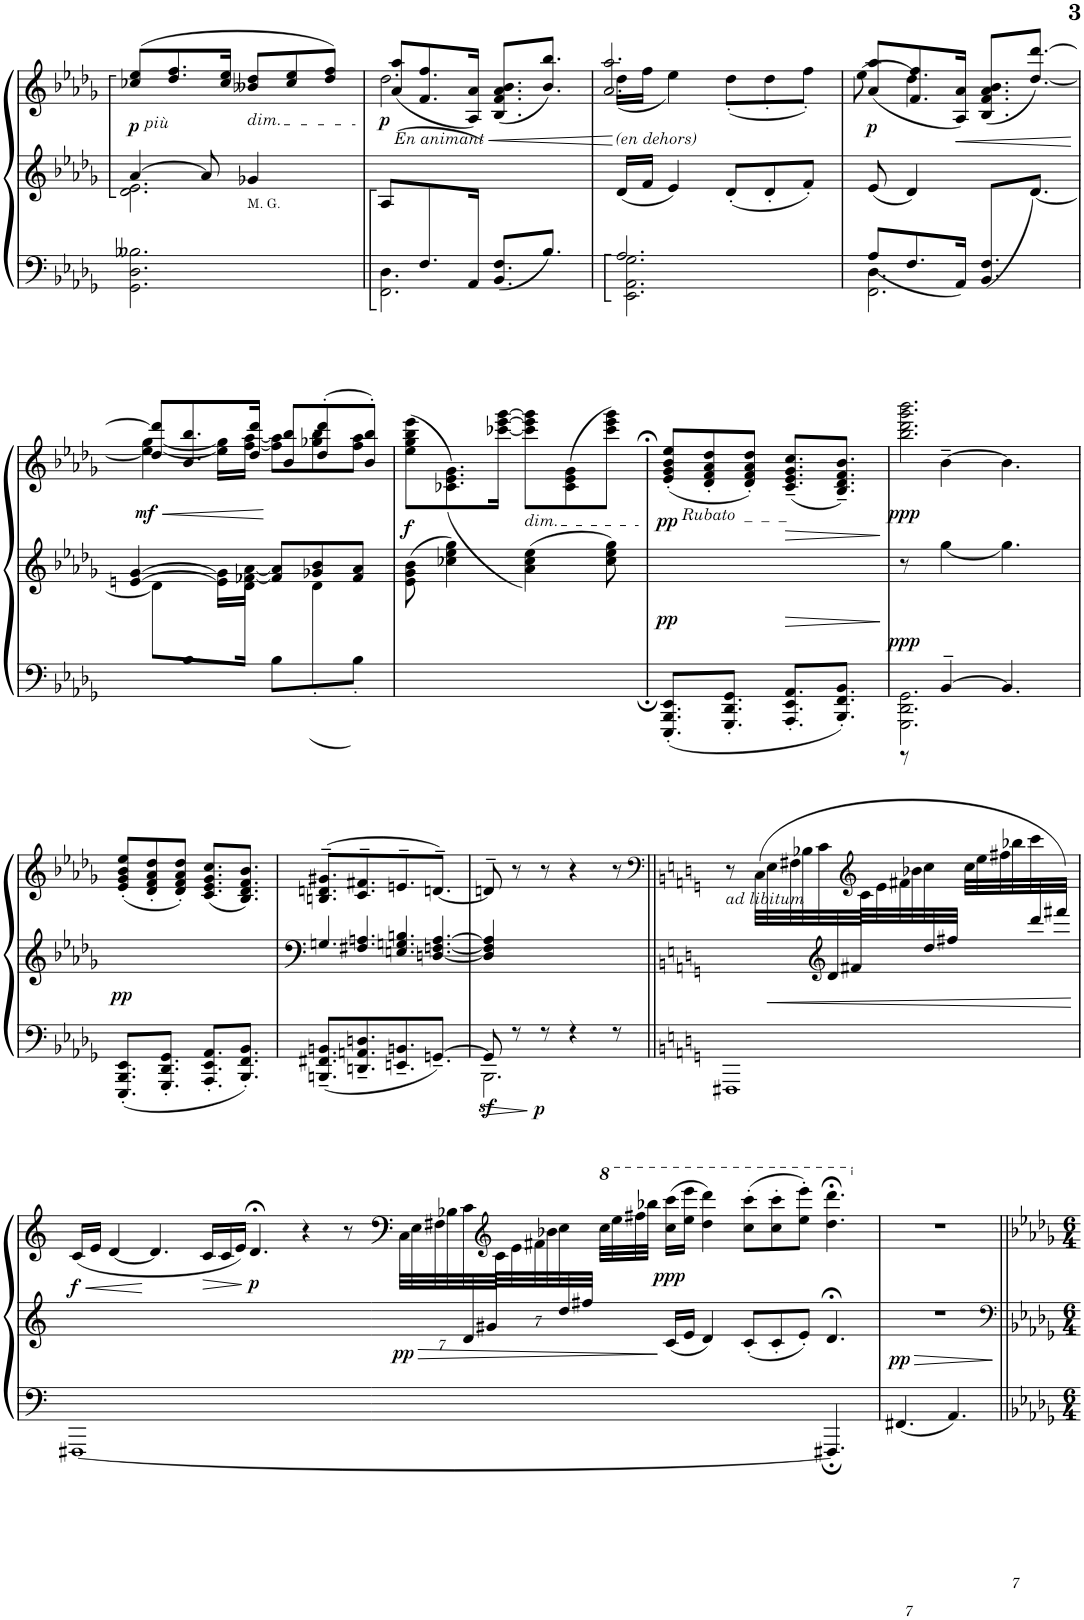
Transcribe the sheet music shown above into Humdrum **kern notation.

**kern	**kern	**kern	**dynam
*part1	*part1	*part1	*part1
*staff3	*staff2	*staff1	*staff1/2/3
*I"Piano	*	*	*
*I'Pno.	*	*	*
!!LO:PB:g=z
*clefF4	*clefG2	*clefG2	*
*k[b-e-a-d-g-]	*k[b-e-a-d-g-]	*k[b-e-a-d-g-]	*
*M6/8	*M6/8	*M6/8	*
=32	=32	=32	=32
*	*^	*	*
!	!	!	!LO:TX:b:i:t=più	!
!	!	!	!	!LO:DY:b
2.GG-\ 2.D-\ 2.B--X\	2.d-\ 2.e-\	[4a-/	(>8cc-X/ 8ee-/L	p
.	.	.	8.dd-/ 8.ff/	.
.	.	8a-/]	.	.
.	.	.	16cc-/ 16ee-/Jk	.
!	!	!	!LO:TX:b:i:t=dim.	!
!	!	!LO:TX:b:t=M. G.	!	!
.	.	4g-X/	8b--X/ 8dd-/L	.
.	.	.	8cc-/ 8ee-/	.
.	.	8ryy	8dd-/ 8ff/J)	.
=33	=33	=33	=33	=33
*^	*	*	*	*
*	*^	*	*	*	*
!	!	!	!	!	!LO:TX:b:i:t=En animant	!
!	!	!	!	!	!	!LO:HP:b
*	*	*	*	*	*^	*
!	!	!	!	!	!	!	!LO:DY:n=1:b
4.D-\	8ryy	2.FF\	8A-/L	2.ryy	2.dd-\	(8a-/ 8aa-/L	< p
.	8.F/	.	2ryy	.	.	8.f/ 8.ff/	.
.	16AA-/Jk	.	.	.	.	16A-/ 16a-/Jk)	.
8.BB-/ 8.F/L	4.ryy	.	.	.	.	(8.B-/ 8.f/ 8.a-/ 8.b-/L	.
8.B-/J	.	.	.	.	.	8.b-/ 8.bb-/J)	.
.	.	.	8ryy	.	.	.	.
*	*v	*v	*	*	*	*	*
*	*	*v	*v	*	*	*
=34	=34	=34	=34	=34	=34
!	!	!	!LO:TX:b:i:t=(en dehors)	!	!
2.A-/	2.EE-\ 2.AA-\ 2.G-\	16d-/LL	2.a-/ 2.aa-/	(16dd-\LL	.
.	.	16f/JJ	.	16ff\JJ	.
.	.	4e-/	.	4ee-\)	.
.	.	8d-'/L	.	(8dd-'\L	.
.	.	8d-'/	.	8dd-'\	.
.	.	8f'/J	.	8ff'\J)	.
=35	=35	=35	=35	=35	=35
*^	*^	*	*	*	*
!	!	!	!	!	!	!	!LO:DY:b
4.D-\	8A-/L	4.ryy	2.FF\	8e-/	(>8ee-\	(8a-/ 8aa-/L	p
.	8.F/	.	.	4d-/	4dd-\)	8.f/ 8.ff/	.
!	!	!	!	!	!	!	!LO:HP:b
.	16AA-/Jk	.	.	.	.	16A-/ 16a-/Jk)	<
4.ryy	4.ryy	8.BB-/ 8.F/L	.	8.ryy	4.ryy	(<8.B-/ 8.f/ 8.a-/ 8.b-/L	.
.	.	8.ryy	.	[<8.d-/J	.	[<8.dd-/ [8.ddd-/J)	.
*v	*v	*v	*v	*	*v	*v	*
.	.	.	[
!!LO:LB:g=z
=36	=36	=36	=36
*^	*^	*	*
*	*	*	*^	*	*
!	!	!	!	!	!	!LO:HP:b
*	*	*	*	*	*^	*
!	!	!	!	!	!	!	!LO:DY:n=1:b
8ryy	4.ryy	8d-\L]	[4en/ [4g-/	2ryy	8dd-/] 8ddd-/]L	[4ee-\ [4gg-\	< mf
8.B-/	.	8.ryy	.	.	8.b-/ 8.bb-/	.	.
.	.	.	16e\] 16g-\]LL	.	.	16ee-\] 16gg-\]LL	.
4..ryy	.	16d-\Jk	[16f-X\ [16a-\JJ	.	16dd-/ 16ddd-/Jk	[16ff\ [16aa-\JJ	.
.	8B-\L	8f-/] 8a-/]L	4.ryy	.	8b-/ 8bb-/L	8ff\] 8aa-\]L	[
.	8ryy	8g-X/ 8b-/	.	8d-'<\	(8dd-/' 8ddd-/'	8gg-X\ 8bb-\	.
.	8B-'<\J	8f-/ 8a-/J	.	8ryy	8b-/' 8bb-/'J)	8ff\ 8aa-\J	.
=37	=37	=37	=37	=37	=37	=37	=37
!	!	!	!	!	!	!	!LO:DY:b
*v	*v	*	*	*	*	*	*
*	*v	*v	*v	*	*	*
*	*	*v	*v	*
2.ryy	8e-\ 8g-\ 8b-\	(8ee-\ 8gg-\ 8bb-\ 8eee-\L	f
.	4cc-X\ 4ee-\ 4gg-\	(<8.c-X\ 8.e-\ 8.g-\)	.
.	.	[16ccc-X\ [16eee-\ [16ggg-\Jk	.
!	!	!LO:TX:b:i:t=dim.	!
.	4a-\ 4cc-\ 4ee-\)	8ccc-\] 8eee-\] 8ggg-\]L	.
.	.	(8c-\ 8e-\ 8g-\	.
.	8cc-\ 8ee-\ 8gg-\	8ccc-\ 8eee-\ 8ggg-\J)	.
=38	=38	=38	=38
!	!	!LO:TX:b:i:t=Rubato  _  _  _	!
!	!	!	!LO:DY:a=3
!	!	!	!LO:DY:n=1:b
8.EEE-/'< 8.BBB-/'< 8.EE-/'<L	2.ryy	(8e-/' 8g-/' 8b-/' 8ee-/'L	pp pp
.	.	8d-/' 8f/' 8a-/' 8dd-/'	.
8.GGG-/'< 8.DD-/'< 8.GG-/'<J	.	.	.
.	.	8d-/' 8f/' 8a-/' 8dd-/'J)	.
!	!	!	!LO:HP:b
8.AAA-/'< 8.EE-/'< 8.AA-/'<L	.	(8.c/~ 8.e-/~ 8.g-/~ 8.cc/~L	>
8.BBB-/'< 8.FF/'< 8.BB-/'<J	.	8.B-/~ 8.d-/~ 8.f/~ 8.b-/~J)	.
.	.	.	] [
=39	=39	=39	=39
*^	*^	*^	*
!	!	!	!	!	!	!LO:DY:a=3
!	!	!	!	!	!	!LO:DY:n=1:b
8r	2.GGG-\ 2.DD-\ 2.GG-\	8r	8ryy	2.bb-\ 2.ddd-\ 2.ggg-\ 2.bbb-\	8ryy	ppp ppp
[>4BB-~>/	.	8ryy	[<4gg-\	.	[>4b-~>\	.
.	.	8ryy	.	.	.	.
4.BB-/]	.	4ryy	4.gg-\]	.	4.b-\]	.
.	.	8ryy	.	.	.	.
*v	*v	*	*	*	*	*
*	*v	*v	*	*	*
*	*	*v	*v	*
!!LO:LB:g=z
=40	=40	=40	=40
!	!	!	!LO:DY:a=3
8.EEE-/'< 8.BBB-/'< 8.EE-/'<L	2.ryy	(8e-/' 8g-/' 8b-/' 8ee-/'L	pp
.	.	8d-/' 8f/' 8a-/' 8dd-/'	.
8.GGG-/'< 8.DD-/'< 8.GG-/'<J	.	.	.
.	.	8d-/' 8f/' 8a-/' 8dd-/'J)	.
8.AAA-/'< 8.EE-/'< 8.AA-/'<L	.	(8.c/ 8.e-/ 8.g-/ 8.cc/L	.
8.BBB-/'< 8.FF/'< 8.BB-/'<J	.	8.B-/ 8.d-/ 8.f/ 8.b-/J)	.
=41	=41	=41	=41
8.BBBn/~< 8.FF#X/~< 8.BBn/~<L	8.Gn/L	(>8.Bn/~> 8.dn/~> 8.g#X/~>L	.
8.DDn/~< 8.AAn/~< 8.Dn/~<	8.F#X/ 8.An/	8.c/~> 8.f#X/~>	.
8.EEn/~< 8.BBn/~<	8.En/ 8.Gn/ 8.Bn/	8.en~>/	.
[8.GGn~</J	[8.Dn/ [8.Fn/ [8.A/J	[8.dn~>/J)	.
=42	=42	=42	=42
*^	*	*	*
!	!	!	!	!LO:DY:b=3
2.BBB-\	8GG/]	4D/] 4F/] 4A/]	8dn~>/]	sf
.	8r	.	8r	.
!	!	!	!	!LO:DY:b=3
.	8r	8ryy	8r	p
.	4r	4ryy	4r	.
.	8r	8ryy	8r	.
*v	*v	*	*	*
=43||	=43||	=43||	=43||
*	*	*clefF4	*
*k[]	*k[]	*k[]	*
*^	*^	*	*
!	!	!	!	!LO:TX:b:i:t=ad libitum	!
*v	*v	*	*	*	*
3.FFF#X	7.ryy	8ryy	8r	.
*	*	*	*Xbrackettup	*
.	.	8ryy	(56C\LLL	.
.	.	.	56E\	.
.	.	.	56F#X\	.
.	.	.	56B-X\	.
.	.	.	56c\	.
*	*clefG2	*	*	*
.	56d/	.	28ryy	.
.	56f#X/JJJ	.	.	.
*	*	*	*clefG2	*
.	56%5ryy	4ryy	56c\LLL	.
.	.	.	56e\	.
.	.	.	56f#X\	.
.	.	.	56b-X\	.
.	.	.	56cc\	.
.	56dd/	.	28ryy	.
.	56ff#X/JJJ	.	.	.
.	56%5ryy	.	56cc\LLL	.
.	.	.	56ee\	.
.	.	.	56ff#X\	.
.	.	.	56bb-X\	.
.	.	.	56ccc\	.
.	56ddd/	.	28ryy	.
.	56fff#X/JJJ)	.	.	.
*	*v	*v	*	*
!!LO:LB:g=z
=44	=44	=44	=44
!	!	!	!LO:HP:b
!	!	!	!LO:DY:n=1:b
[2.FFF#X	2.ryy	(16c/LL	< f
.	.	16e/JJ	.
.	.	[4d/	.
.	.	4.d/]	[
!	!	!	!LO:HP:b
4ryy	4ryy	24c/LL	>
.	.	24c/	.
.	.	24e/JJ)	.
!	!	!	!LO:DY:n=2:b
.	.	4.d;</	[ p
2ryy	2ryy	.	.
.	.	4r	.
8ryy	8ryy	8r	.
=45-	=45-	=45-	=45-
*	*^	*	*
!	!	!	!	!LO:DY:b=2
2.ryy	4ryy	4ryy	56C\LLL	pp
.	.	.	56E\	.
.	.	.	56F#X\	.
.	.	.	56B-X\	.
.	.	.	56c\	.
.	.	.	28ryy	.
*	*	*	*clefG2	*
.	.	.	56c\LLL	.
.	.	.	56e\	.
.	.	.	56f#X\	.
.	.	.	56b-X\	.
.	.	.	56cc\	.
.	.	.	28ryy	.
*	*	*	*8va	*
.	56d/	8ryy	32ccc\LLL	.
.	56g#X/JJJ	.	.	.
.	.	.	32eee\	.
.	56dd/	.	.	.
.	56ff#X/JJJ	.	.	.
.	.	.	32fff#X\	.
.	28%33ryy	.	.	.
.	.	.	32bbb-X\JJJ	.
!	!	!	!	!LO:DY:n=1:b
.	.	16c/LL	(16ccc\ 16cccc\LL	] ppp
.	.	16e/JJ	16eee\ 16eeee\JJ	.
.	.	4d/	4ddd\ 4dddd\)	.
4FFF#_	.	8c'/L	(8ccc\' 8cccc\'L	.
.	.	8c'/	8ccc\' 8cccc\'	.
8ryy	.	8e'/J	8eee\' 8eeee\'J)	.
4.FFF#X;/]	.	4.d;</	4.ddd\;< 4.dddd\;<	.
*	*v	*v	*	*
=46	=46	=46	=46
*	*	*X8va	*
*	*^	*	*
!	!	!	!	!LO:DY:a=3
*	*v	*v	*	*
4.FF#X/	2.r	2.r	pp
4ryy	.	.	.
4.AA/	.	.	.
.	4ryy	4ryy	.
=||	=||	=||	=||
*-	*-	*-	*-
